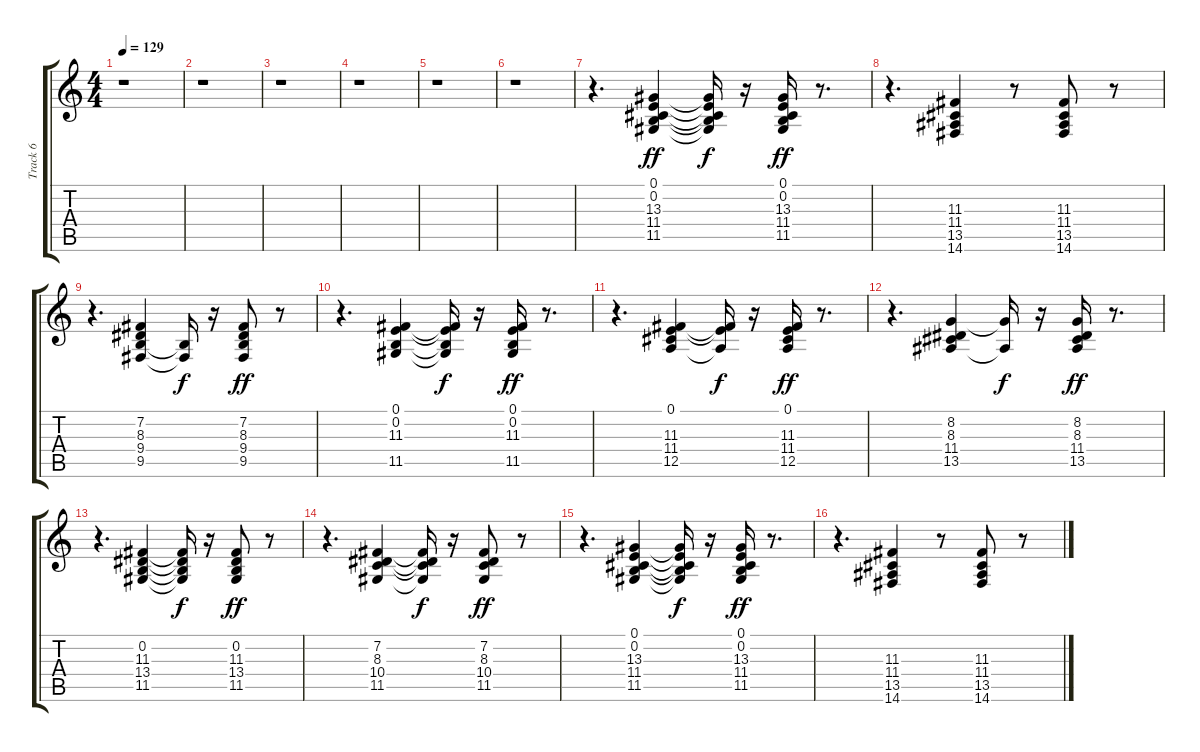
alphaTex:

\track ("Track 6" "Track 6") {instrument synthbrass1}
\staff {score tabs}
\tuning (E4 B3 G3 D3 A2 E2) {hide}
\ts (4 4)
\tempo 129
\clef g2
\ks c
r.1{dy ff} |
r.1 |
r.1 |
r.1 |
r.1 |
r.1 |
r.4{d} (0.1 0.2 13.3 11.4 11.5).4 (0.1{t} 0.2{t} 13.3{t} 11.4{t} 11.5{t}).16{dy f} r.16 (0.1 0.2 13.3 11.4 11.5).16{dy ff} r.8{d} |
r.4{d} (11.3 11.4 13.5 14.6).4 r.8 (11.3 11.4 13.5 14.6).8 r.8 |
r.4{d} (7.2 8.3 9.4 9.5).4 (9.4{t} 9.5{t}).16{dy f} r.16 (7.2 8.3 9.4 9.5).8{dy ff} r.8 |
r.4{d} (0.1 0.2 11.3 11.5).4 (0.1{t} 0.2{t} 11.3{t} 11.5{t}).16{dy f} r.16 (0.1 0.2 11.3 11.5).16{dy ff} r.8{d} |
r.4{d} (0.1 11.3 11.4 12.5).4 (0.1{t} 11.3{t} 12.5{t}).16{dy f} r.16 (0.1 11.3 11.4 12.5).16{dy ff} r.8{d} |
r.4{d} (8.2 8.3 11.4 13.5).4 (8.2{t} 13.5{t}).16{dy f} r.16 (8.2 8.3 11.4 13.5).16{dy ff} r.8{d} |
r.4{d} (0.2 11.3 13.4 11.5).4 (0.2{t} 11.3{t} 13.4{t} 11.5{t}).16{dy f} r.16 (0.2 11.3 13.4 11.5).8{dy ff} r.8 |
r.4{d} (7.2 8.3 10.4 11.5).4 (7.2{t} 8.3{t} 10.4{t} 11.5{t}).16{dy f} r.16 (7.2 8.3 10.4 11.5).8{dy ff} r.8 |
r.4{d} (0.1 0.2 13.3 11.4 11.5).4 (0.1{t} 0.2{t} 13.3{t} 11.4{t} 11.5{t}).16{dy f} r.16 (0.1 0.2 13.3 11.4 11.5).16{dy ff} r.8{d} |
r.4{d} (11.3 11.4 13.5 14.6).4 r.8 (11.3 11.4 13.5 14.6).8 r.8
